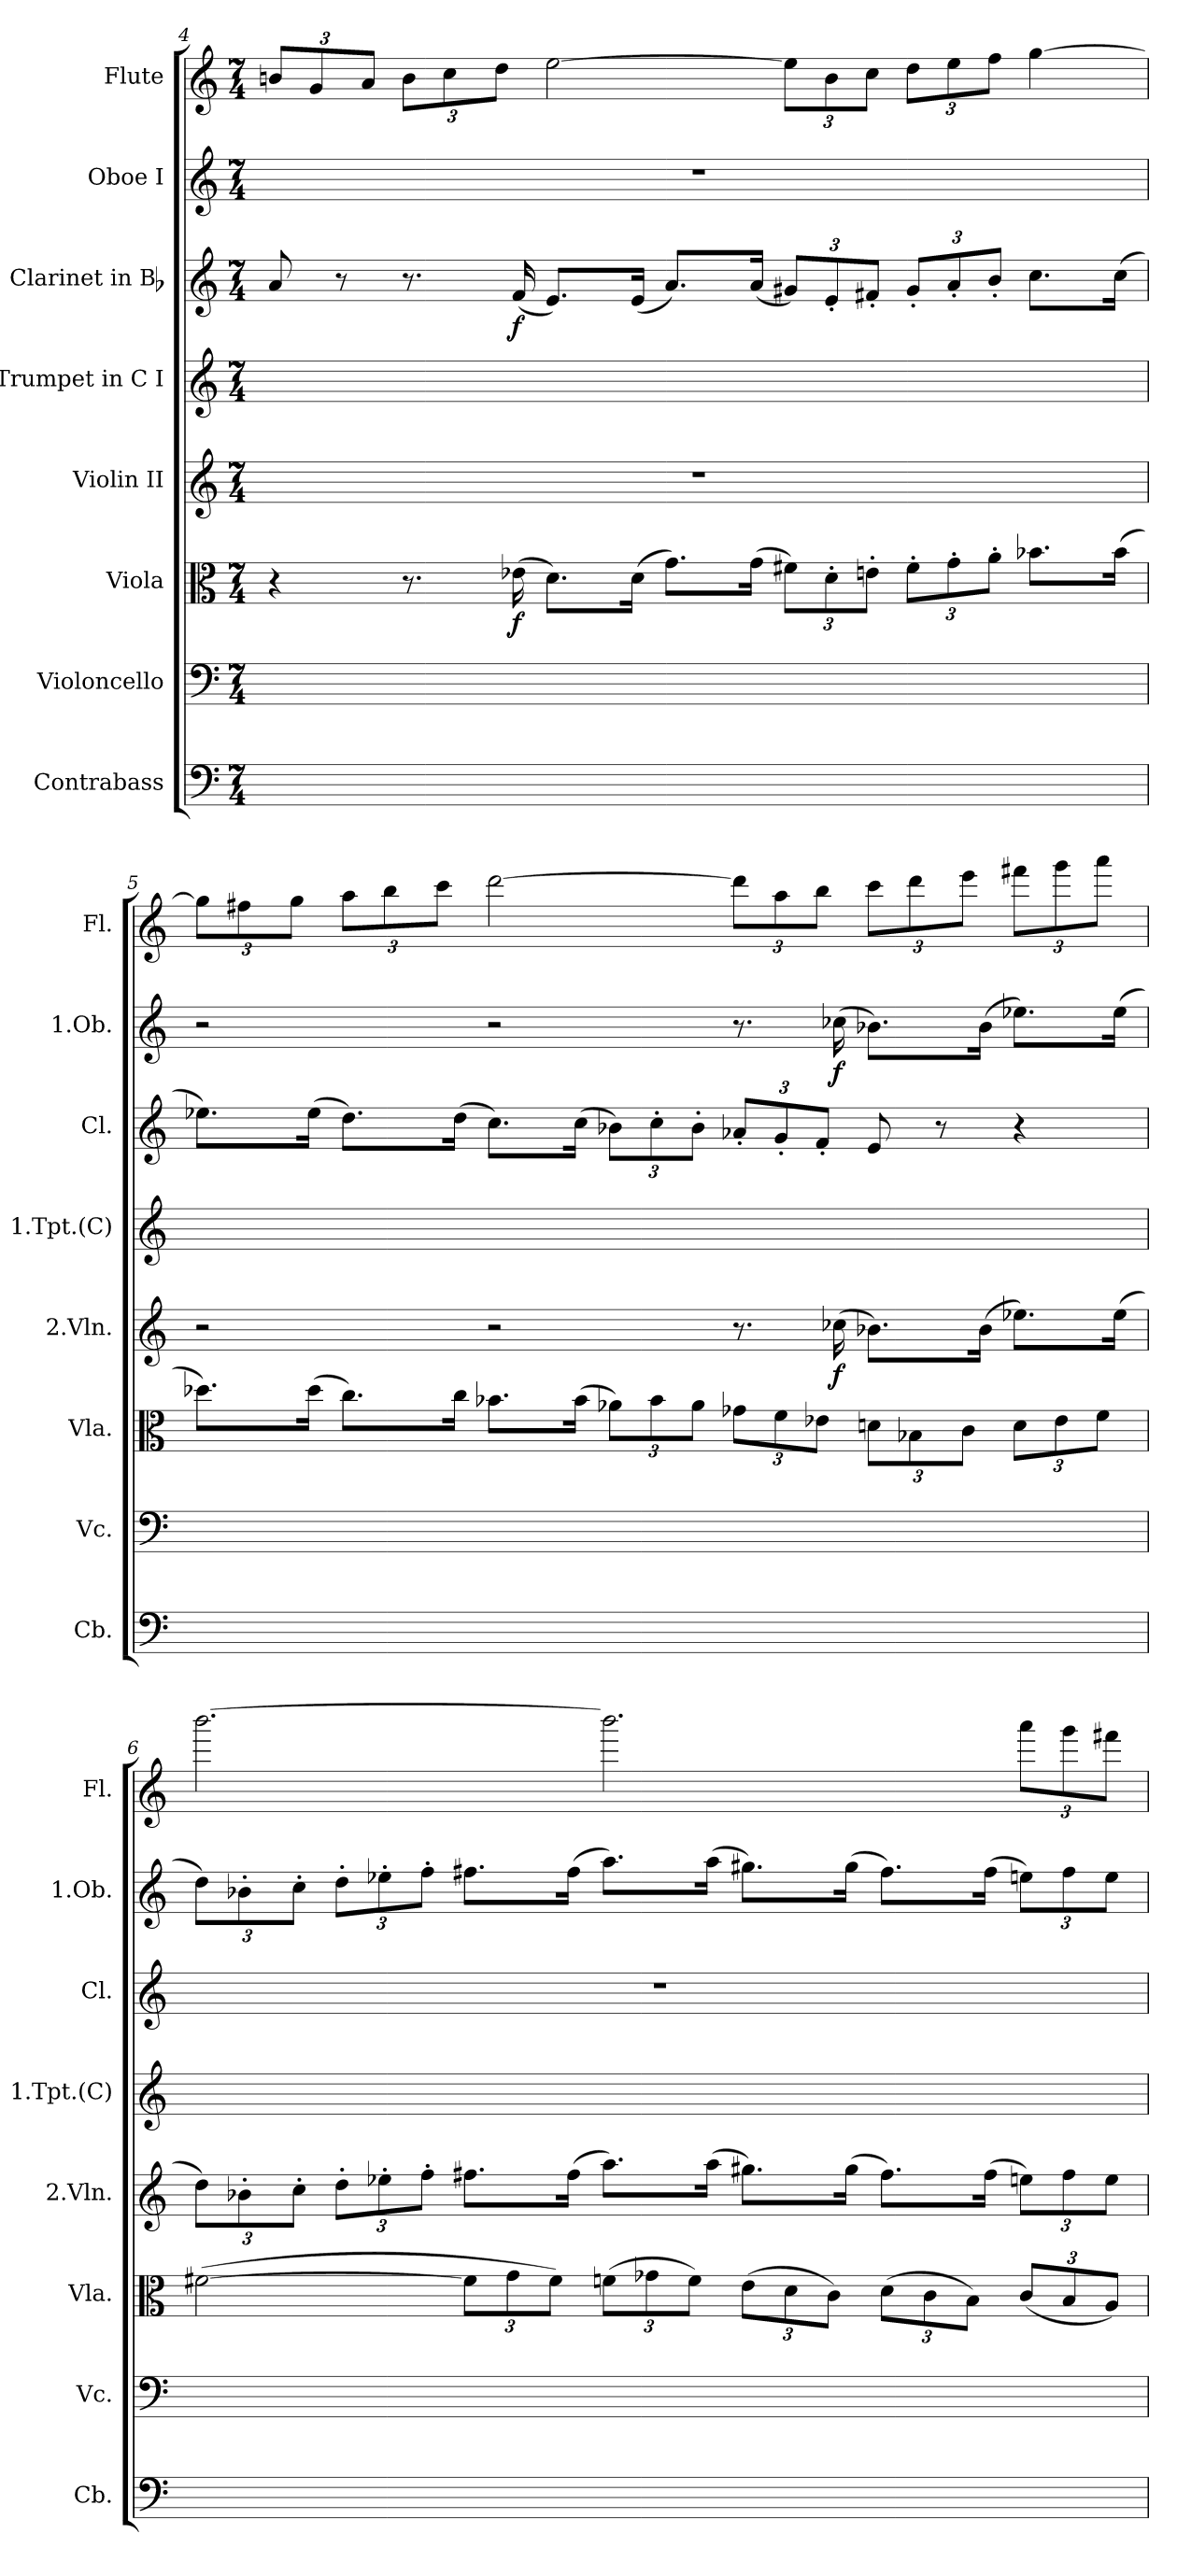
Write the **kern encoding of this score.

**kern	**kern	**kern	**dynam	**kern	**dynam	**kern	**kern	**dynam	**kern	**dynam	**kern
*part8	*part7	*part6	*part6	*part5	*part5	*part4	*part3	*part3	*part2	*part2	*part1
*staff8	*staff7	*staff6	*staff6	*staff5	*staff5	*staff4	*staff3	*staff3	*staff2	*staff2	*staff1
*I"Contrabass	*I"Violoncello	*I"Viola	*	*I"Violin II	*	*I"Trumpet in C I	*I"Clarinet in Bb	*	*I"Oboe I	*	*I"Flute
*I'Cb.	*I'Vc.	*I'Vla.	*	*I'2.Vln.	*	*I'1.Tpt.(C)	*I'Cl.	*	*I'1.Ob.	*	*I'Fl.
*clefF4	*clefF4	*clefC3	*	*clefG2	*	*clefG2	*clefG2	*	*clefG2	*	*clefG2
*ITrd7c12	*	*	*	*	*	*	*ITrd1c2	*	*	*	*
*k[]	*k[]	*k[]	*	*k[]	*	*k[]	*k[b-e-]	*	*k[]	*	*k[]
*M7/4	*M7/4	*M7/4	*	*M7/4	*	*M7/4	*M7/4	*	*M7/4	*	*M7/4
=4	=4	=4	=4	=4	=4	=4	=4	=4	=4	=4	=4
4ryy	8ryy	4r	.	4%7r	.	8ryy	8g	.	4%7r	.	12bnL
.	.	.	.	.	.	.	.	.	.	.	12g
.	8ryy	.	.	.	.	8ryy	8r	.	.	.	.
.	.	.	.	.	.	.	.	.	.	.	12aJ
4ryy	4ryy	8.r	.	.	.	8ryy	8.r	.	.	.	12bL
.	.	.	.	.	.	.	.	.	.	.	12cc
.	.	.	.	.	.	8ryy	.	.	.	.	.
.	.	.	.	.	.	.	.	.	.	.	12ddJ
.	.	(16e-X	f	.	.	.	(16e-	f	.	.	.
4ryy	4ryy	8.dL)	.	.	.	8ryy	8.dL)	.	.	.	[2ee
.	.	.	.	.	.	8ryy	.	.	.	.	.
.	.	(16dJk	.	.	.	.	(16dJk	.	.	.	.
4ryy	4ryy	8.gL)	.	.	.	8ryy	8.gL)	.	.	.	.
.	.	.	.	.	.	8ryy	.	.	.	.	.
.	.	(16gJk	.	.	.	.	(16gJk	.	.	.	.
4ryy	4ryy	12f#XL)	.	.	.	2ryy	12f#XL)	.	.	.	12eeL]
.	.	12d'	.	.	.	.	12d'	.	.	.	12b
.	.	12en'J	.	.	.	.	12en'J	.	.	.	12ccJ
2ryy	2ryy	12f#'L	.	.	.	.	12f#'L	.	.	.	12ddL
.	.	12g'	.	.	.	.	12g'	.	.	.	12ee
.	.	12a'J	.	.	.	.	12a'J	.	.	.	12ffJ
.	.	8.b-XL	.	.	.	8ryy	8.b-L	.	.	.	[4gg
.	.	.	.	.	.	8ryy	.	.	.	.	.
.	.	(16b-Jk	.	.	.	.	(16b-Jk	.	.	.	.
=5	=5	=5	=5	=5	=5	=5	=5	=5	=5	=5	=5
8ryy	8ryy	8.dd-XL)	.	2r	.	8ryy	8.dd-XL)	.	2r	.	12ggL]
.	.	.	.	.	.	.	.	.	.	.	12ff#X
8ryy	8ryy	.	.	.	.	8ryy	.	.	.	.	.
.	.	.	.	.	.	.	.	.	.	.	12ggJ
.	.	(16dd-Jk	.	.	.	.	(16dd-Jk	.	.	.	.
4ryy	4ryy	8.ccL)	.	.	.	8ryy	8.ccL)	.	.	.	12aaL
.	.	.	.	.	.	.	.	.	.	.	12bb
.	.	.	.	.	.	8ryy	.	.	.	.	.
.	.	.	.	.	.	.	.	.	.	.	12cccJ
.	.	16ccJk	.	.	.	.	(16ccJk	.	.	.	.
4ryy	4ryy	8.b-XL	.	2r	.	8ryy	8.b-L)	.	2r	.	[2ddd
.	.	.	.	.	.	8ryy	.	.	.	.	.
.	.	(16b-Jk	.	.	.	.	(16b-Jk	.	.	.	.
4ryy	4ryy	12a-XL)	.	.	.	2.ryy	12a-XL)	.	.	.	.
.	.	12b-	.	.	.	.	12b-'	.	.	.	.
.	.	12a-J	.	.	.	.	12a-'J	.	.	.	.
4ryy	4ryy	12g-XL	.	8.r	.	.	12g-X'L	.	8.r	.	12dddL]
.	.	12f	.	.	.	.	12f'	.	.	.	12aa
.	.	12e-XJ	.	.	.	.	12e-'J	.	.	.	12bbJ
.	.	.	.	(16cc-X	f	.	.	.	(16cc-X	f	.
2ryy	2ryy	12dnL	.	8.b-XL)	.	.	8d	.	8.b-XL)	.	12cccL
.	.	12B-X	.	.	.	.	.	.	.	.	12ddd
.	.	.	.	.	.	.	8r	.	.	.	.
.	.	12cJ	.	.	.	.	.	.	.	.	12eeeJ
.	.	.	.	(16b-Jk	.	.	.	.	(16b-Jk	.	.
.	.	12dL	.	8.ee-XL)	.	4ryy	4r	.	8.ee-XL)	.	12fff#XL
.	.	12e-	.	.	.	.	.	.	.	.	12ggg
.	.	12fJ	.	.	.	.	.	.	.	.	12aaaJ
.	.	.	.	(16ee-Jk	.	.	.	.	(16ee-Jk	.	.
=6	=6	=6	=6	=6	=6	=6	=6	=6	=6	=6	=6
8ryy	8ryy	([2f#X	.	12ddL)	.	4ryy	4%7r	.	12ddL)	.	[2.bbb
.	.	.	.	12b-X'	.	.	.	.	12b-X'	.	.
8ryy	8ryy	.	.	.	.	.	.	.	.	.	.
.	.	.	.	12cc'J	.	.	.	.	12cc'J	.	.
4ryy	4ryy	.	.	12dd'L	.	4ryy	.	.	12dd'L	.	.
.	.	.	.	12ee-X'	.	.	.	.	12ee-X'	.	.
.	.	.	.	12ff'J	.	.	.	.	12ff'J	.	.
4ryy	4ryy	12f#L]	.	8.ff#XL	.	4ryy	.	.	8.ff#XL	.	.
.	.	12g	.	.	.	.	.	.	.	.	.
.	.	12f#J)	.	.	.	.	.	.	.	.	.
.	.	.	.	(16ff#Jk	.	.	.	.	(16ff#Jk	.	.
4ryy	4ryy	(12fnL	.	8.aaL)	.	4ryy	.	.	8.aaL)	.	2.bbb]
.	.	12g-X	.	.	.	.	.	.	.	.	.
.	.	12fJ)	.	.	.	.	.	.	.	.	.
.	.	.	.	(16aaJk	.	.	.	.	(16aaJk	.	.
4ryy	4ryy	(12eL	.	8.gg#XL)	.	4ryy	.	.	8.gg#XL)	.	.
.	.	12d	.	.	.	.	.	.	.	.	.
.	.	12cJ)	.	.	.	.	.	.	.	.	.
.	.	.	.	(16gg#Jk	.	.	.	.	(16gg#Jk	.	.
2ryy	2ryy	(12dL	.	8.ff#L)	.	4ryy	.	.	8.ff#L)	.	.
.	.	12c	.	.	.	.	.	.	.	.	.
.	.	12BJ)	.	.	.	.	.	.	.	.	.
.	.	.	.	(16ff#Jk	.	.	.	.	(16ff#Jk	.	.
.	.	(12cL	.	12eenL)	.	4ryy	.	.	12eenL)	.	12aaaL
.	.	12B	.	12ff#	.	.	.	.	12ff#	.	12ggg
.	.	12AJ)	.	12eeJ	.	.	.	.	12eeJ	.	12fff#XJ
=	=	=	=	=	=	=	=	=	=	=	=
*-	*-	*-	*-	*-	*-	*-	*-	*-	*-	*-	*-
